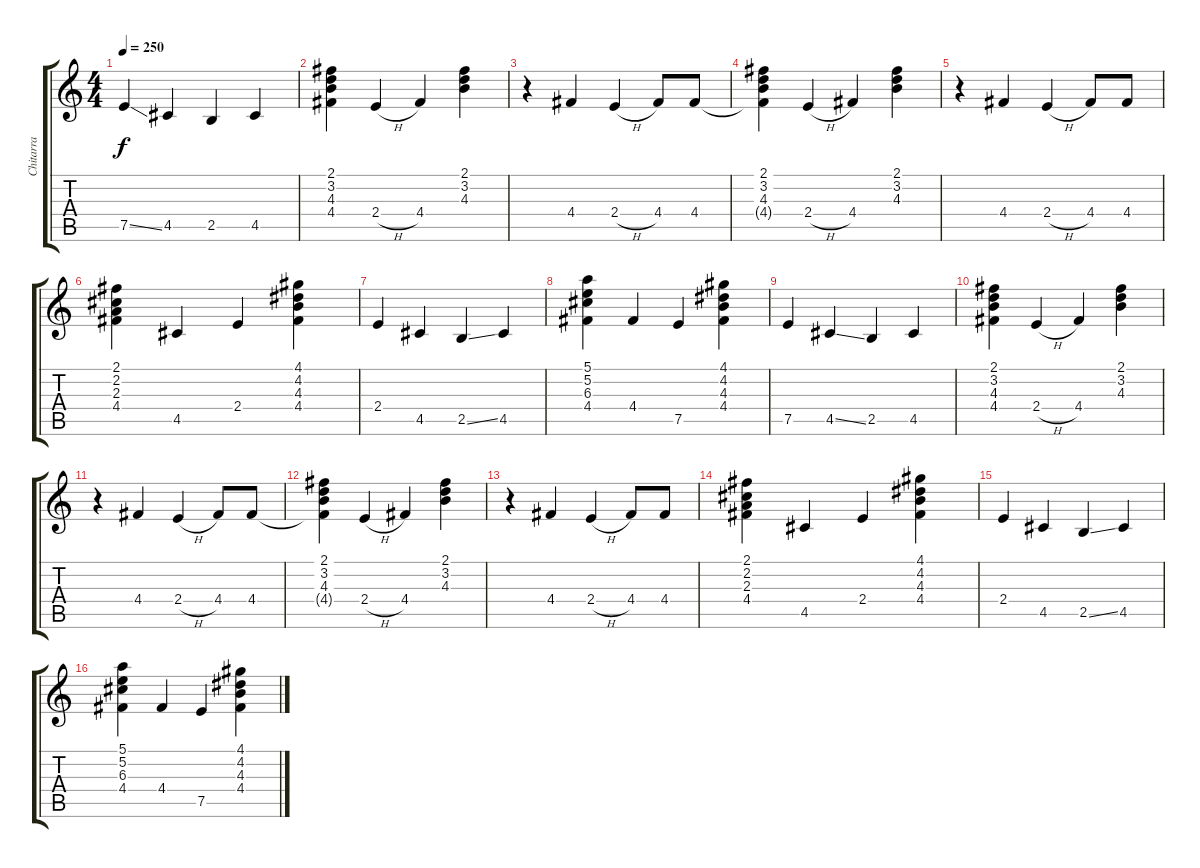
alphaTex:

\track ("Chitarra" "Chitarra") {instrument acousticguitarnylon}
\staff {score tabs}
\tuning (E4 B3 G3 D3 A2 E2) {hide}
\ts (4 4)
\tempo 250
\clef g2
\ks c
7.5{ss}.4{dy f} 4.5.4 2.5.4 4.5.4 |
(2.1 3.2 4.3 4.4).4 2.4{h}.4 4.4.4 (2.1 3.2 4.3).4 |
r.4 4.4.4 2.4{h}.4 4.4.8 4.4.8 |
(2.1 3.2 4.3 4.4{t}).4 2.4{h}.4 4.4.4 (2.1 3.2 4.3).4 |
r.4 4.4.4 2.4{h}.4 4.4.8 4.4.8 |
(2.1 2.2 2.3 4.4).4 4.5.4 2.4.4 (4.1 4.2 4.3 4.4).4 |
2.4.4 4.5.4 2.5{ss}.4 4.5.4 |
(5.1 5.2 6.3 4.4).4 4.4.4 7.5.4 (4.1 4.2 4.3 4.4).4 |
7.5.4 4.5{ss}.4 2.5.4 4.5.4 |
(2.1 3.2 4.3 4.4).4 2.4{h}.4 4.4.4 (2.1 3.2 4.3).4 |
r.4 4.4.4 2.4{h}.4 4.4.8 4.4.8 |
(2.1 3.2 4.3 4.4{t}).4 2.4{h}.4 4.4.4 (2.1 3.2 4.3).4 |
r.4 4.4.4 2.4{h}.4 4.4.8 4.4.8 |
(2.1 2.2 2.3 4.4).4 4.5.4 2.4.4 (4.1 4.2 4.3 4.4).4 |
2.4.4 4.5.4 2.5{ss}.4 4.5.4 |
(5.1 5.2 6.3 4.4).4 4.4.4 7.5.4 (4.1 4.2 4.3 4.4).4
